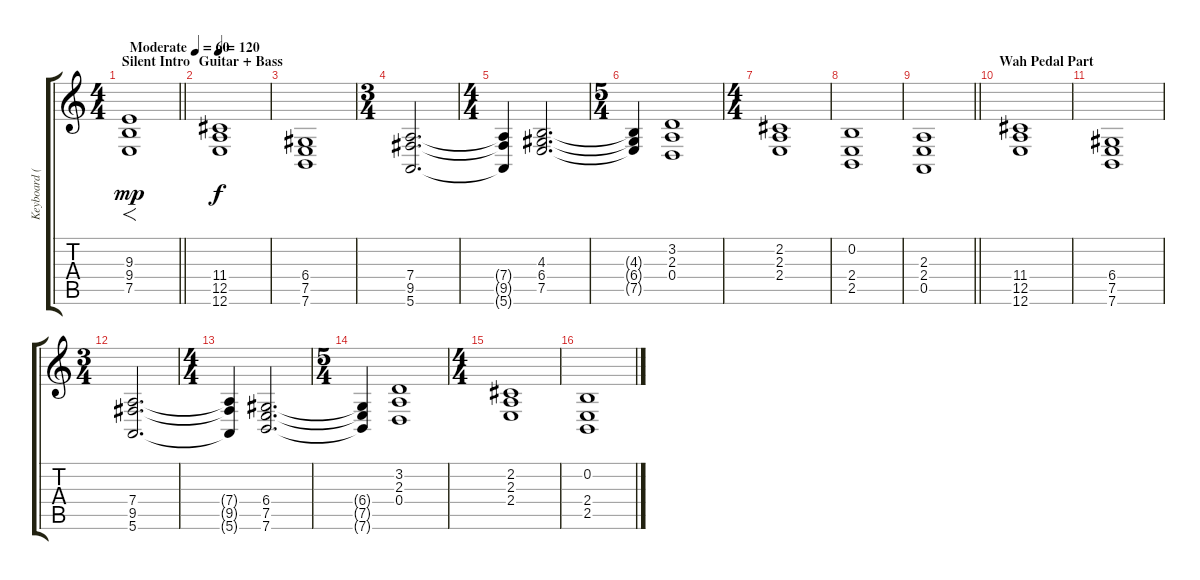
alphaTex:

\track ("Keyboard (Marc-Antoine Fortin)" "Keyboard (") {instrument stringensemble1}
\staff {score tabs}
\tuning (E4 B3 G3 D3 A2 E2) {hide}
\ts (4 4)
\section ("" "Silent Intro")
\tempo (60 "Moderate")
\clef g2
\barLineRight lightlight
\ks c
(9.3 9.4 7.5).1{f dy mp instrument stringensemble1} |
\section ("" "Guitar + Bass")
\tempo 120
(11.4 12.5 12.6).1{dy f} |
(6.4 7.5 7.6).1 |
\ts (3 4)
(7.4 9.5 5.6).2{d} |
\ts (4 4)
(7.4{t} 9.5{t} 5.6{t}).4 (4.3 6.4 7.5).2{d} |
\ts (5 4)
(4.3{t} 6.4{t} 7.5{t}).4 (3.2 2.3 0.4).1 |
\ts (4 4)
(2.2 2.3 2.4).1 |
(0.2 2.4 2.5).1 |
\barLineRight lightlight
(2.3 2.4 0.5).1 |
\section ("" "Wah Pedal Part")
(11.4 12.5 12.6).1 |
(6.4 7.5 7.6).1 |
\ts (3 4)
(7.4 9.5 5.6).2{d} |
\ts (4 4)
(7.4{t} 9.5{t} 5.6{t}).4 (6.4 7.5 7.6).2{d} |
\ts (5 4)
(6.4{t} 7.5{t} 7.6{t}).4 (3.2 2.3 0.4).1 |
\ts (4 4)
(2.2 2.3 2.4).1 |
(0.2 2.4 2.5).1
